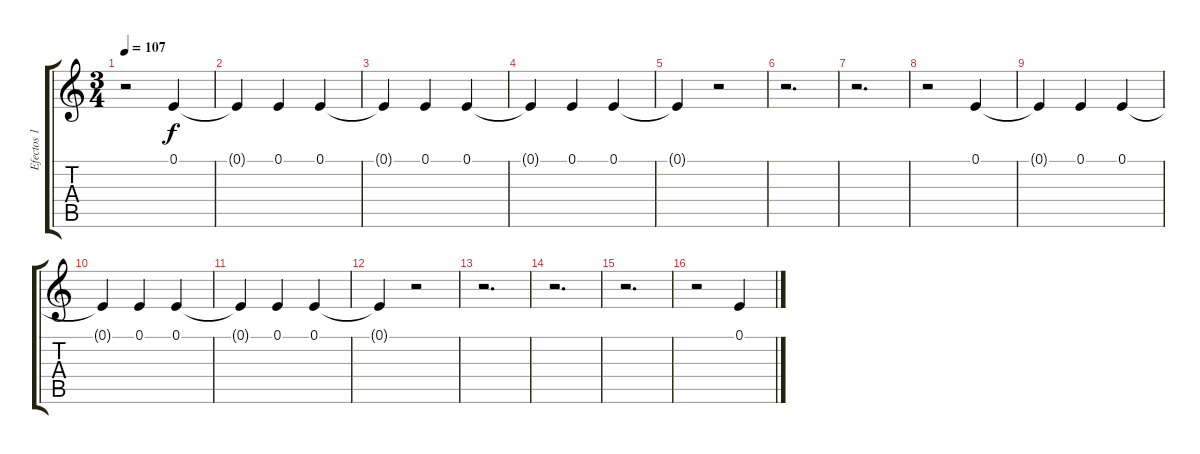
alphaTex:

\track ("Efectos 1" "Efectos 1") {instrument seashore}
\staff {score tabs}
\tuning (E4 B3 G3 D3 A2 E2) {hide}
\ts (3 4)
\tempo 107
\clef g2
\ks c
r.2{dy f} 0.1.4 |
0.1{t}.4 0.1.4 0.1.4 |
0.1{t}.4 0.1.4 0.1.4 |
0.1{t}.4 0.1.4 0.1.4 |
0.1{t}.4 r.2 |
r.2{d} |
r.2{d} |
r.2 0.1.4 |
0.1{t}.4 0.1.4 0.1.4 |
0.1{t}.4 0.1.4 0.1.4 |
0.1{t}.4 0.1.4 0.1.4 |
0.1{t}.4 r.2 |
r.2{d} |
r.2{d} |
r.2{d} |
r.2 0.1.4
